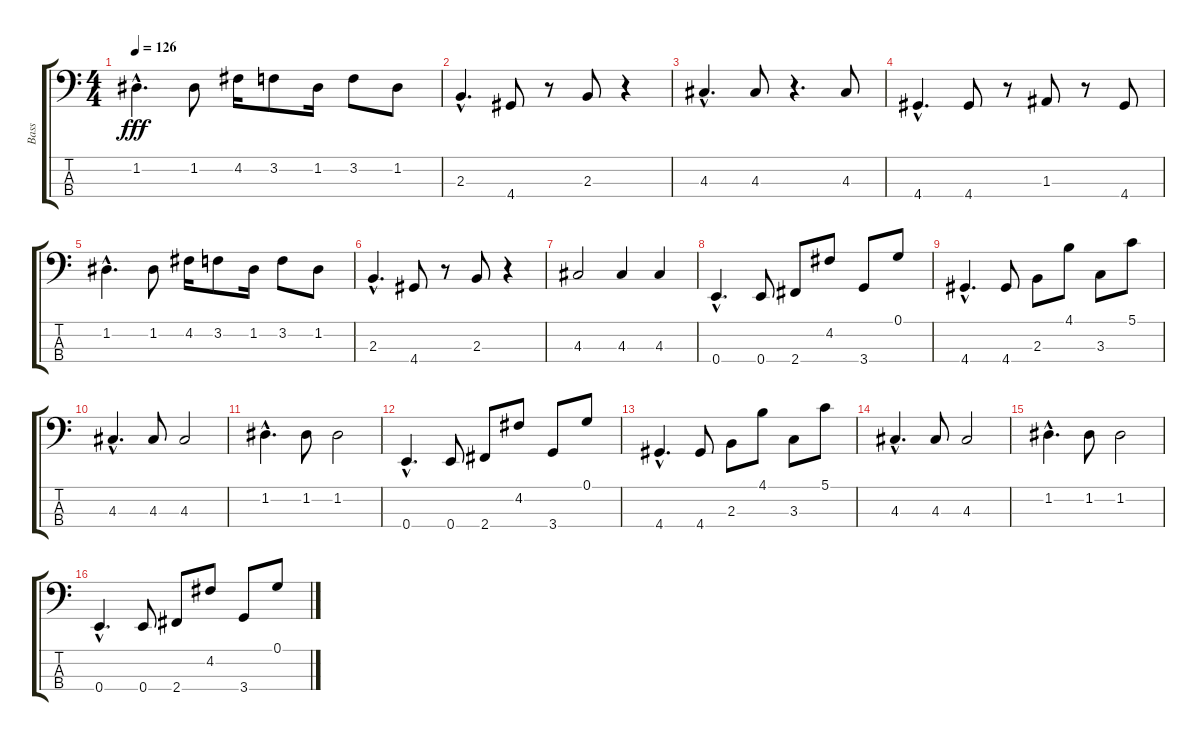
\track ("Bass" "Bass") {instrument electricbassfinger}
\staff {score tabs}
\tuning (G2 D2 A1 E1) {hide}
\ts (4 4)
\tempo 126
\clef f4
\ks c
1.2{hac}.4{d dy fff} 1.2.8 4.2.16 3.2.8 1.2.16 3.2.8 1.2.8 |
2.3{hac}.4{d} 4.4.8 r.8 2.3.8 r.4 |
4.3{hac}.4{d} 4.3.8 r.4{d} 4.3.8 |
4.4{hac}.4{d} 4.4.8 r.8 1.3.8 r.8 4.4.8 |
1.2{hac}.4{d} 1.2.8 4.2.16 3.2.8 1.2.16 3.2.8 1.2.8 |
2.3{hac}.4{d} 4.4.8 r.8 2.3.8 r.4 |
4.3.2 4.3.4 4.3.4 |
0.4{hac}.4{d} 0.4.8 2.4.8 4.2.8 3.4.8 0.1.8 |
4.4{hac}.4{d} 4.4.8 2.3.8 4.1.8 3.3.8 5.1.8 |
4.3{hac}.4{d} 4.3.8 4.3.2 |
1.2{hac}.4{d} 1.2.8 1.2.2 |
0.4{hac}.4{d} 0.4.8 2.4.8 4.2.8 3.4.8 0.1.8 |
4.4{hac}.4{d} 4.4.8 2.3.8 4.1.8 3.3.8 5.1.8 |
4.3{hac}.4{d} 4.3.8 4.3.2 |
1.2{hac}.4{d} 1.2.8 1.2.2 |
0.4{hac}.4{d} 0.4.8 2.4.8 4.2.8 3.4.8 0.1.8
